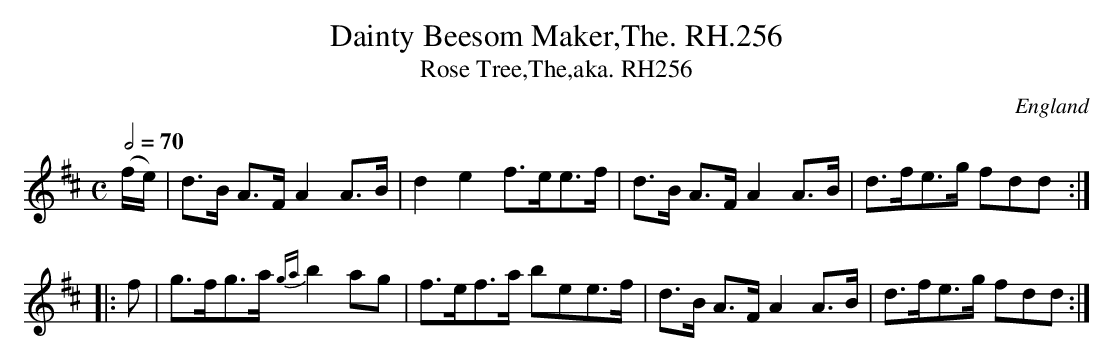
X:1
T:Dainty Beesom Maker,The. RH.256
T:Rose Tree,The,aka. RH256
L:1/8
M:C
O:England
Q:2/4=70
K:D
(f/e/)|d>B A>F A2A>B|d2e2 f>ee>f|\
d>B A>F A2A>B|d>fe>g fdd:|!
|:f|g>fg>a {ga}b2ag|f>ef>a bee>f|\
d>B A>F A2A>B|d>fe>g fdd:|
